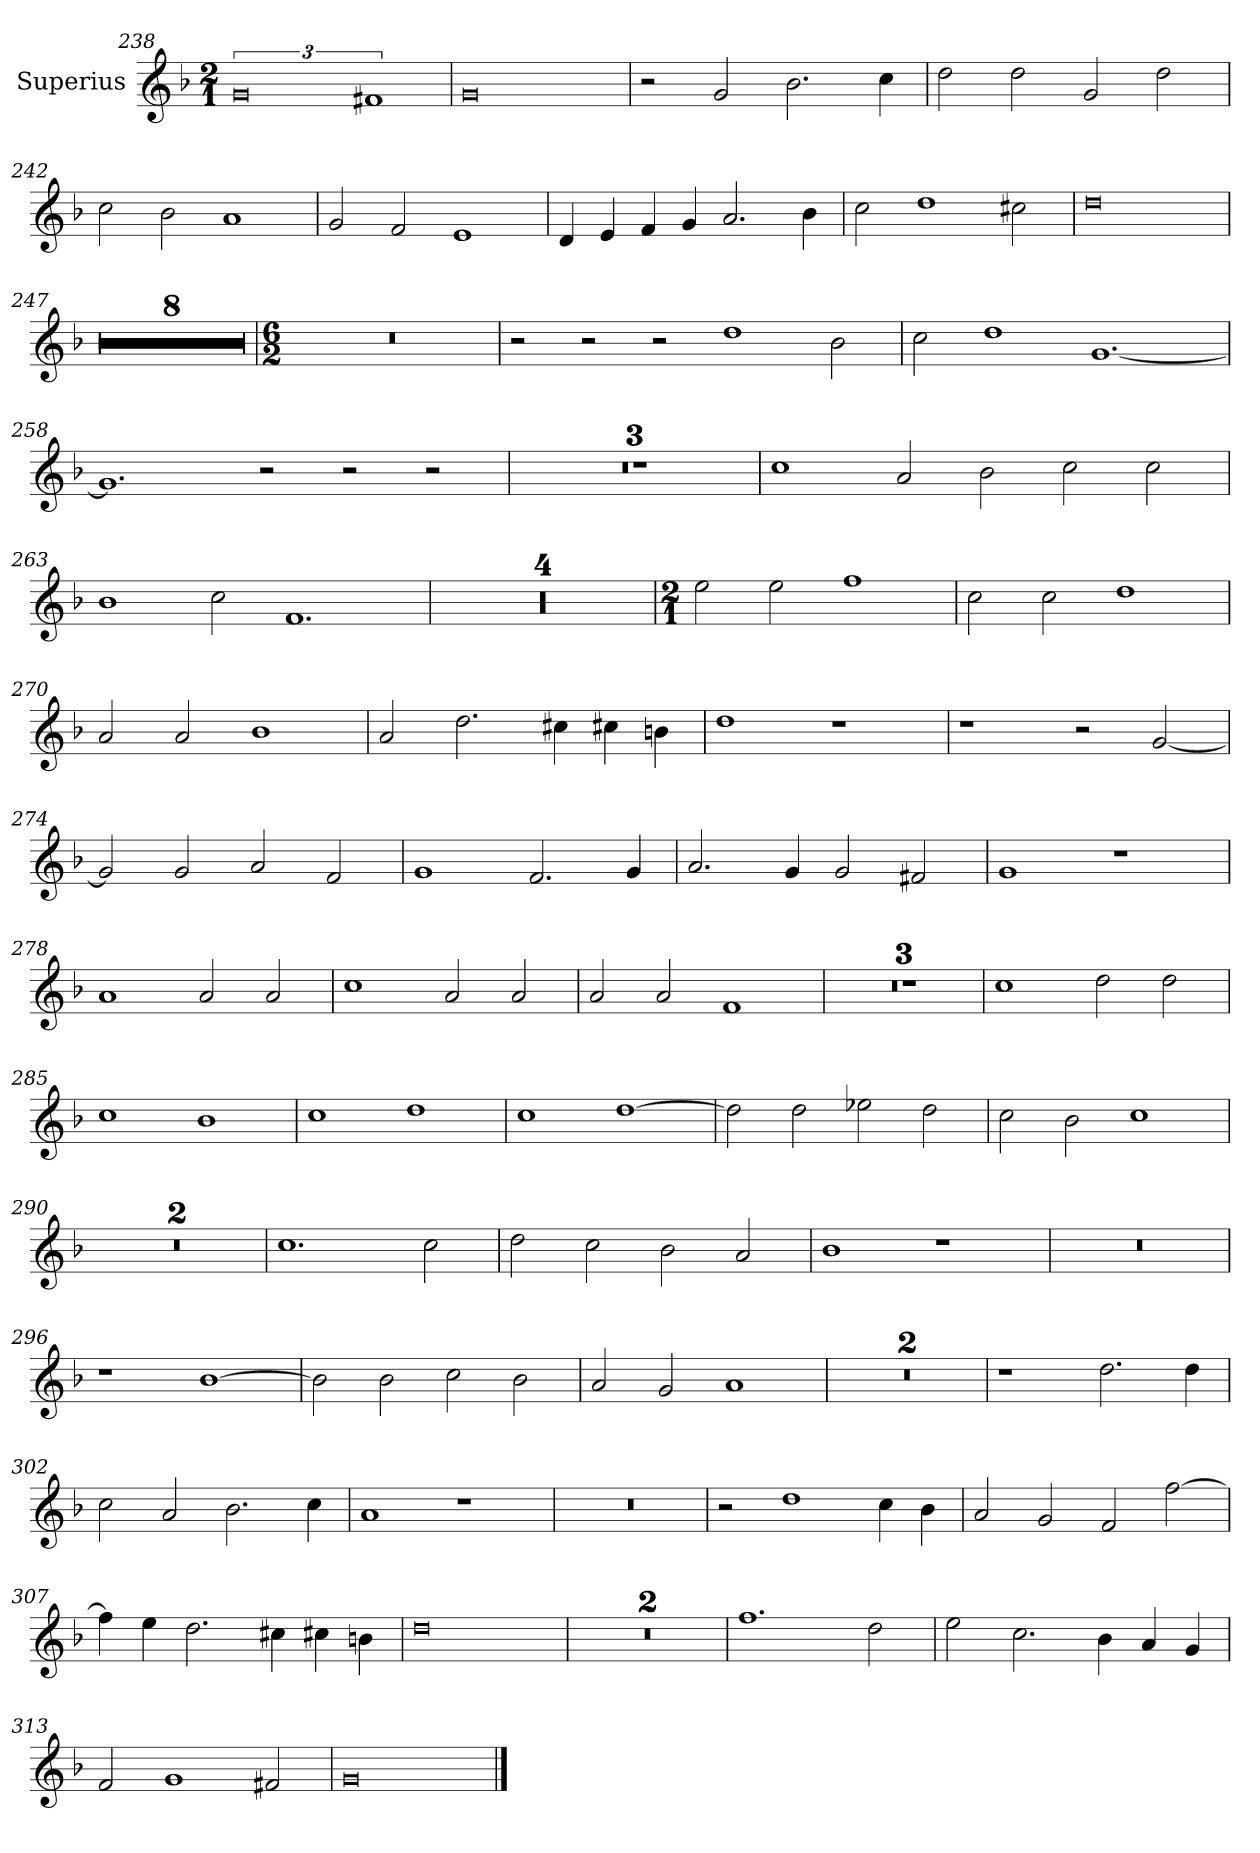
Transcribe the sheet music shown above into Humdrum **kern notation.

**kern
*part1
*staff1
*I"Superius
*clefG2
*k[b-]
*M2/1
=238
3%4g
3%2f#X
=239
0g
=240
2r
2g/
2.b-\
4cc\
=241
2dd\
2dd\
2g/
2dd\
=242
2cc\
2b-\
1a
=243
2g/
2f/
1e
=244
4d/
4e/
4f/
4g/
2.a/
4b-\
=245
2cc\
1dd
2cc#X\
=246
0dd
=247
0r
=248
0r
=249
0r
=250
0r
=251
0r
=252
0r
=253
0r
=254
0r
=255
*M6/2
0.r
=256
2r
2r
2r
1dd
2b-\
=257
2cc\
1dd
[1.g
=258
1.g]
2r
2r
2r
=259
0.r
=260
0.r
=261
0.r
=262
1cc
2a/
2b-\
2cc\
2cc\
=263
1b-
2cc\
1.f
=264
0.r
=265
0.r
=266
0.r
=267
0.r
=268
*M2/1
2ee\
2ee\
1ff
=269
2cc\
2cc\
1dd
=270
2a/
2a/
1b-
=271
2a/
2.dd\
4cc#X\
4cc#X\
4bn\
=272
1dd
1r
=273
1r
2r
[2g/
=274
2g/]
2g/
2a/
2f/
=275
1g
2.f/
4g/
=276
2.a/
4g/
2g/
2f#X/
=277
1g
1r
=278
1a
2a/
2a/
=279
1cc
2a/
2a/
=280
2a/
2a/
1f
=281
0r
=282
0r
=283
0r
=284
1cc
2dd\
2dd\
=285
1cc
1b-
=286
1cc
1dd
=287
1cc
[1dd
=288
2dd\]
2dd\
2ee-X\
2dd\
=289
2cc\
2b-\
1cc
=290
0r
=291
0r
=292
1.cc
2cc\
=293
2dd\
2cc\
2b-\
2a/
=294
1b-
1r
=295
0r
=296
1r
[1b-
=297
2b-\]
2b-\
2cc\
2b-\
=298
2a/
2g/
1a
=299
0r
=300
0r
=301
1r
2.dd\
4dd\
=302
2cc\
2a/
2.b-\
4cc\
=303
1a
1r
=304
0r
=305
2r
1dd
4cc\
4b-\
=306
2a/
2g/
2f/
[2ff\
=307
4ff\]
4ee\
2.dd\
4cc#X\
4cc#X\
4bn\
=308
0dd
=309
0r
=310
0r
=311
1.ff
2dd\
=312
2ee\
2.cc\
4b-\
4a/
4g/
=313
2f/
1g
2f#X/
=314
0g
==
*-
